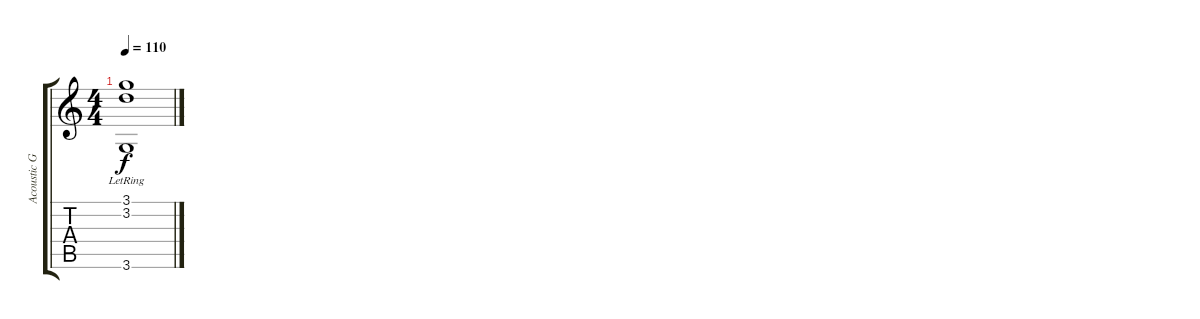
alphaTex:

\track ("Acoustic Guitar" "Acoustic G") {instrument acousticguitarnylon}
\staff {score tabs}
\tuning (E4 B3 G3 D3 A2 E2) {hide}
\ts (4 4)
\tempo 110
\clef g2
\ks c
(3.1{lr} 3.2{lr} 3.6{lr}).1{dy f}
